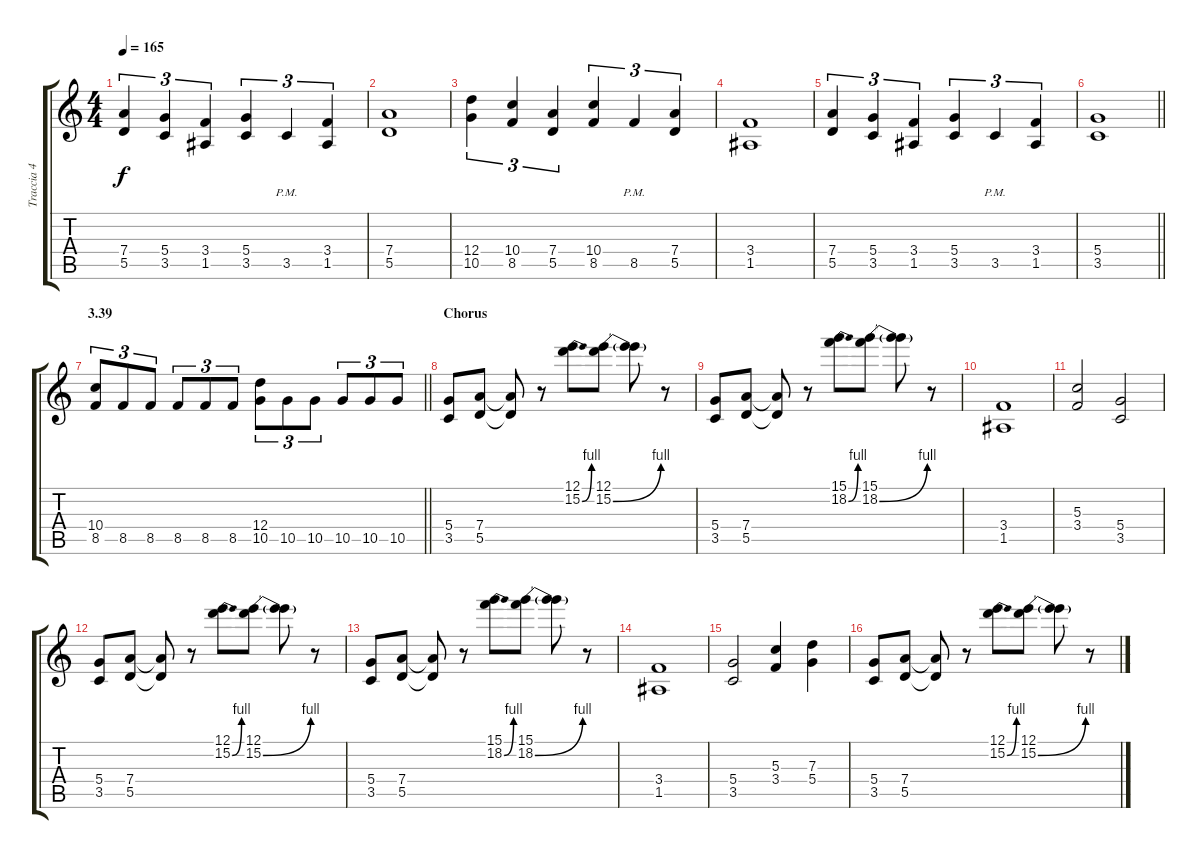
\track ("Traccia 4" "Traccia 4") {instrument distortionguitar}
\staff {score tabs}
\tuning (E4 B3 G3 D3 A2 E2) {hide}
\ts (4 4)
\tempo 165
\clef g2
\ks c
(7.4 5.5).4{tu (3 2) dy f} (5.4 3.5).4{tu (3 2)} (3.4 1.5).4{tu (3 2)} (5.4 3.5).4{tu (3 2)} 3.5{pm}.4{tu (3 2)} (3.4 1.5).4{tu (3 2)} |
(7.4 5.5).1 |
(12.4 10.5).4{tu (3 2)} (10.4 8.5).4{tu (3 2)} (7.4 5.5).4{tu (3 2)} (10.4 8.5).4{tu (3 2)} 8.5{pm}.4{tu (3 2)} (7.4 5.5).4{tu (3 2)} |
(3.4 1.5).1 |
(7.4 5.5).4{tu (3 2)} (5.4 3.5).4{tu (3 2)} (3.4 1.5).4{tu (3 2)} (5.4 3.5).4{tu (3 2)} 3.5{pm}.4{tu (3 2)} (3.4 1.5).4{tu (3 2)} |
\barLineRight lightlight
(5.4 3.5).1 |
\section ("" "3.39")
\barLineRight lightlight
(10.4 8.5).8{tu (3 2)} 8.5.8{tu (3 2)} 8.5.8{tu (3 2)} 8.5.8{tu (3 2)} 8.5.8{tu (3 2)} 8.5.8{tu (3 2)} (12.4 10.5).8{tu (3 2)} 10.5.8{tu (3 2)} 10.5.8{tu (3 2)} 10.5.8{tu (3 2)} 10.5.8{tu (3 2)} 10.5.8{tu (3 2)} |
\section ("" "Chorus")
(5.4 3.5).8 (7.4 5.5).8 (7.4{t} 5.5{t}).8 r.8 (12.1 15.2{be (bend 0 0 60 4)}).8 (12.1 15.2{be (bend 0 0 60 4)}).8 (12.1{t} 15.2{t}).8 r.8 |
(5.4 3.5).8 (7.4 5.5).8 (7.4{t} 5.5{t}).8 r.8 (15.1 18.2{be (bend 0 0 60 4)}).8 (15.1 18.2{be (bend 0 0 60 4)}).8 (15.1{t} 18.2{t}).8 r.8 |
(3.4 1.5).1 |
(5.3 3.4).2 (5.4 3.5).2 |
(5.4 3.5).8 (7.4 5.5).8 (7.4{t} 5.5{t}).8 r.8 (12.1 15.2{be (bend 0 0 60 4)}).8 (12.1 15.2{be (bend 0 0 60 4)}).8 (12.1{t} 15.2{t}).8 r.8 |
(5.4 3.5).8 (7.4 5.5).8 (7.4{t} 5.5{t}).8 r.8 (15.1 18.2{be (bend 0 0 60 4)}).8 (15.1 18.2{be (bend 0 0 60 4)}).8 (15.1{t} 18.2{t}).8 r.8 |
(3.4 1.5).1 |
(5.4 3.5).2 (5.3 3.4).4 (7.3 5.4).4 |
(5.4 3.5).8 (7.4 5.5).8 (7.4{t} 5.5{t}).8 r.8 (12.1 15.2{be (bend 0 0 60 4)}).8 (12.1 15.2{be (bend 0 0 60 4)}).8 (12.1{t} 15.2{t}).8 r.8
